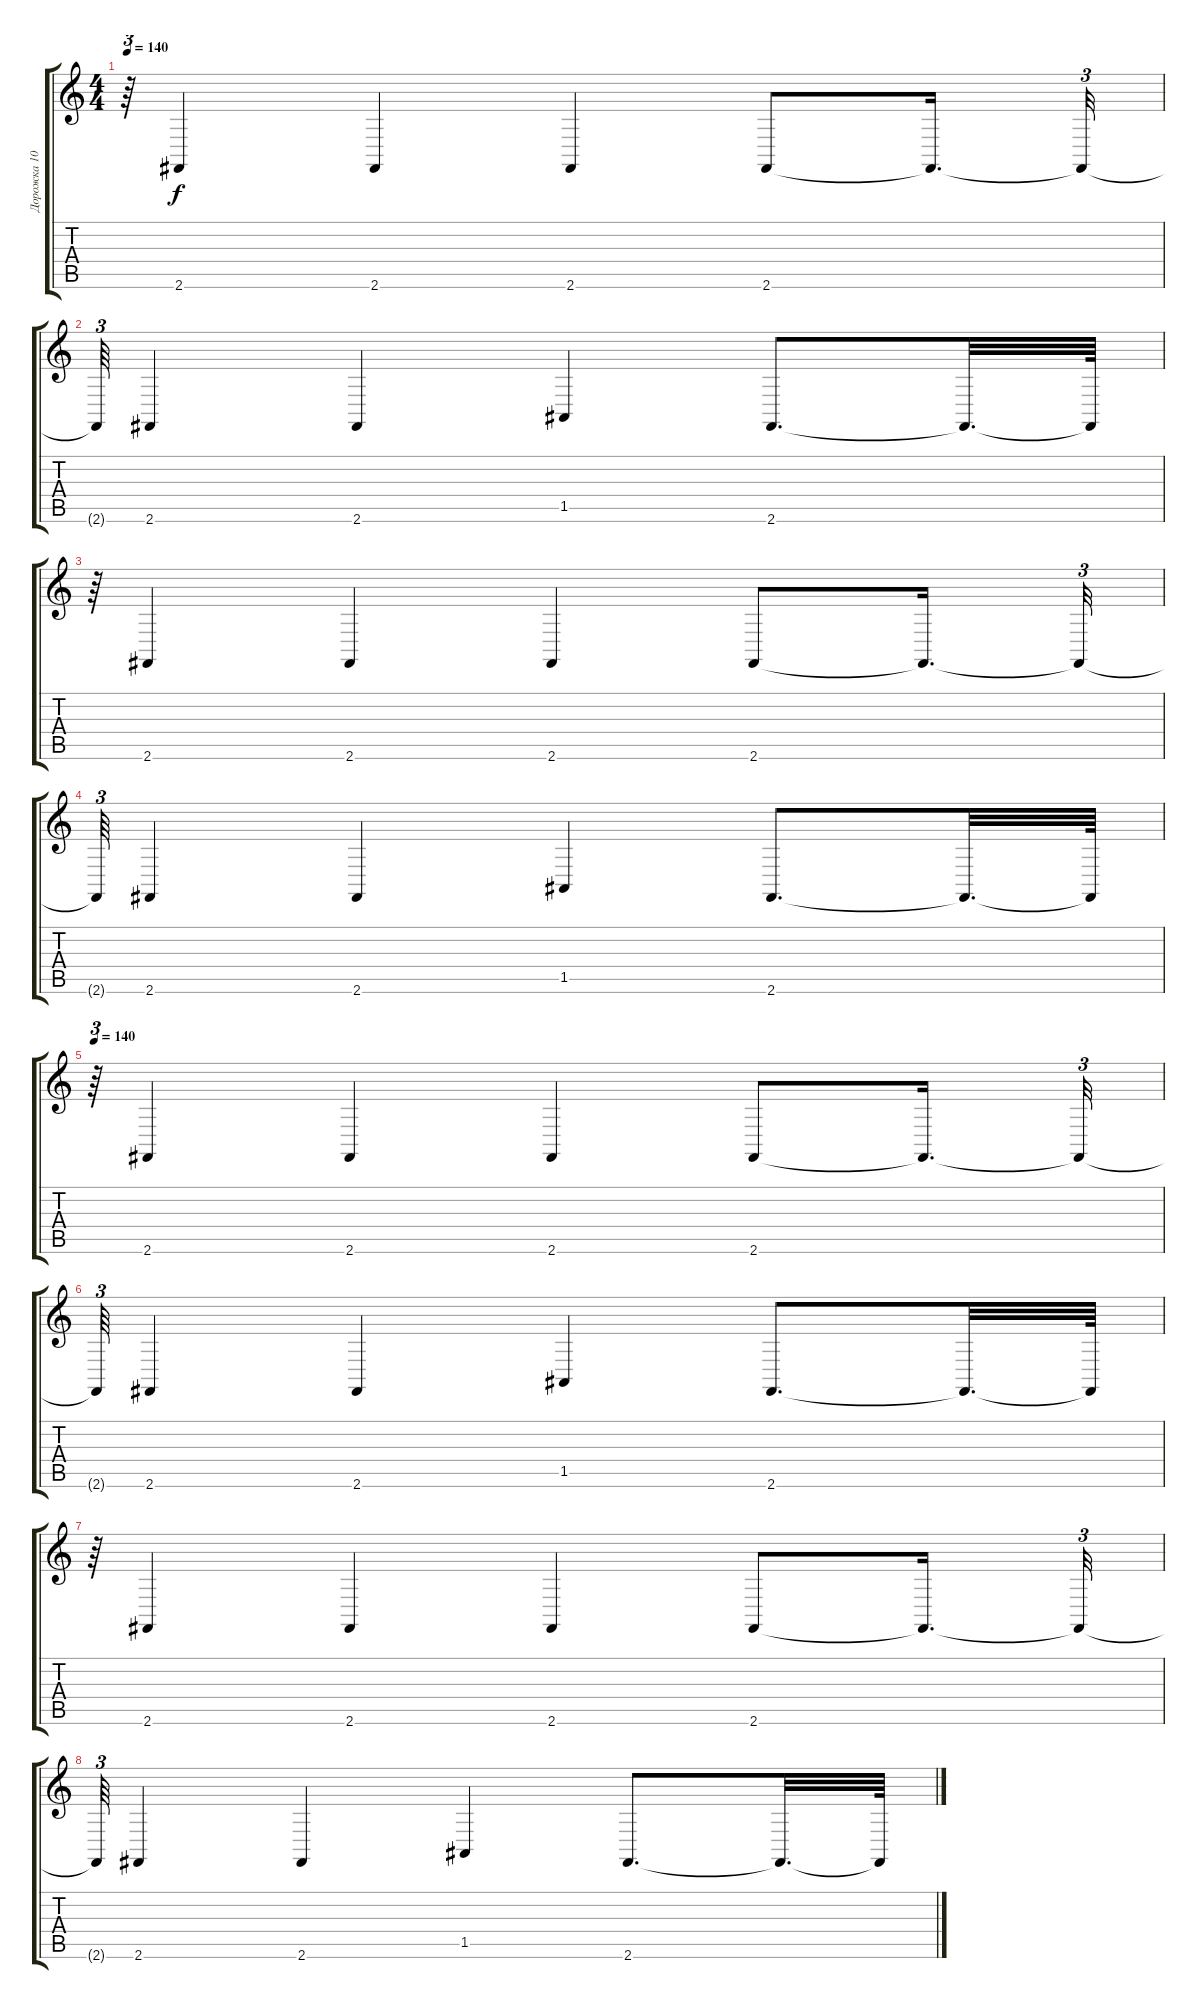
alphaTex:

\track ("Дорожка 10" "Дорожка 10") {instrument acousticgrandpiano}
\staff {score tabs}
\tuning (E4 B3 G3 D3 A2 E2) {hide}
\ts (4 4)
\tempo 140
\clef g2
\ks c
r.64{tu (3 2) dy f} 2.6.4 2.6.4 2.6.4 2.6.8 2.6{t}.16{d} 2.6{t}.32{tu (3 2)} |
2.6{t}.64{tu (3 2)} 2.6.4 2.6.4 1.5.4 2.6.8{d} 2.6{t}.32{d} 2.6{t}.64 |
r.64{tu (3 2)} 2.6.4 2.6.4 2.6.4 2.6.8 2.6{t}.16{d} 2.6{t}.32{tu (3 2)} |
2.6{t}.64{tu (3 2)} 2.6.4 2.6.4 1.5.4 2.6.8{d} 2.6{t}.32{d} 2.6{t}.64 |
\tempo 140
r.64{tu (3 2)} 2.6.4 2.6.4 2.6.4 2.6.8 2.6{t}.16{d} 2.6{t}.32{tu (3 2)} |
2.6{t}.64{tu (3 2)} 2.6.4 2.6.4 1.5.4 2.6.8{d} 2.6{t}.32{d} 2.6{t}.64 |
r.64{tu (3 2)} 2.6.4 2.6.4 2.6.4 2.6.8 2.6{t}.16{d} 2.6{t}.32{tu (3 2)} |
2.6{t}.64{tu (3 2)} 2.6.4 2.6.4 1.5.4 2.6.8{d} 2.6{t}.32{d} 2.6{t}.64
